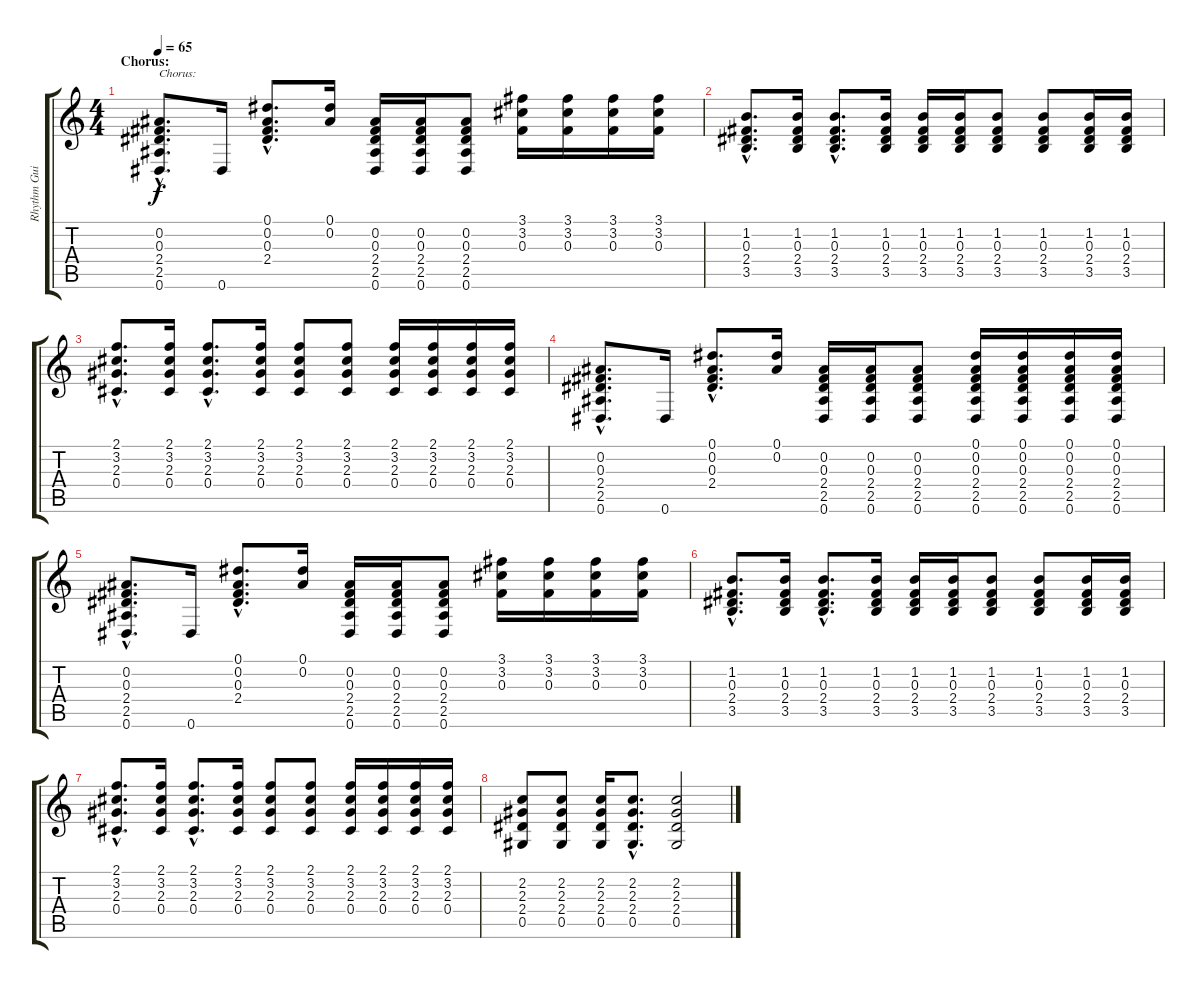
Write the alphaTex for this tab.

\track ("Rhythm Guitar 2" "Rhythm Gui") {instrument overdrivenguitar}
\staff {score tabs}
\tuning (Eb4 Bb3 Gb3 Db3 Ab2 Eb2) {hide}
\ts (4 4)
\section ("" "Chorus:")
\tempo 65
\clef g2
\ks c
(0.2{hac} 0.3{hac} 2.4{hac} 2.5{hac} 0.6{hac}).8{d txt "Chorus:" dy f} 0.6.16 (0.1{hac} 0.2{hac} 0.3{hac} 2.4{hac}).8{d} (0.1 0.2).16 (0.2 0.3 2.4 2.5 0.6).16 (0.2 0.3 2.4 2.5 0.6).16 (0.2 0.3 2.4 2.5 0.6).8 (3.1 3.2 0.3).16 (3.1 3.2 0.3).16 (3.1 3.2 0.3).16 (3.1 3.2 0.3).16 |
(1.2{hac} 0.3{hac} 2.4{hac} 3.5{hac}).8{d} (1.2 0.3 2.4 3.5).16 (1.2{hac} 0.3{hac} 2.4{hac} 3.5{hac}).8{d} (1.2 0.3 2.4 3.5).16 (1.2 0.3 2.4 3.5).16 (1.2 0.3 2.4 3.5).16 (1.2 0.3 2.4 3.5).8 (1.2 0.3 2.4 3.5).8 (1.2 0.3 2.4 3.5).16 (1.2 0.3 2.4 3.5).16 |
(2.1{hac} 3.2{hac} 2.3{hac} 0.4{hac}).8{d} (2.1 3.2 2.3 0.4).16 (2.1{hac} 3.2{hac} 2.3{hac} 0.4{hac}).8{d} (2.1 3.2 2.3 0.4).16 (2.1 3.2 2.3 0.4).8 (2.1 3.2 2.3 0.4).8 (2.1 3.2 2.3 0.4).16 (2.1 3.2 2.3 0.4).16 (2.1 3.2 2.3 0.4).16 (2.1 3.2 2.3 0.4).16 |
(0.2{hac} 0.3{hac} 2.4{hac} 2.5{hac} 0.6{hac}).8{d} 0.6.16 (0.1{hac} 0.2{hac} 0.3{hac} 2.4{hac}).8{d} (0.1 0.2).16 (0.2 0.3 2.4 2.5 0.6).16 (0.2 0.3 2.4 2.5 0.6).16 (0.2 0.3 2.4 2.5 0.6).8 (0.1 0.2 0.3 2.4 2.5 0.6).16 (0.1 0.2 0.3 2.4 2.5 0.6).16 (0.1 0.2 0.3 2.4 2.5 0.6).16 (0.1 0.2 0.3 2.4 2.5 0.6).16 |
(0.2{hac} 0.3{hac} 2.4{hac} 2.5{hac} 0.6{hac}).8{d} 0.6.16 (0.1{hac} 0.2{hac} 0.3{hac} 2.4{hac}).8{d} (0.1 0.2).16 (0.2 0.3 2.4 2.5 0.6).16 (0.2 0.3 2.4 2.5 0.6).16 (0.2 0.3 2.4 2.5 0.6).8 (3.1 3.2 0.3).16 (3.1 3.2 0.3).16 (3.1 3.2 0.3).16 (3.1 3.2 0.3).16 |
(1.2{hac} 0.3{hac} 2.4{hac} 3.5{hac}).8{d} (1.2 0.3 2.4 3.5).16 (1.2{hac} 0.3{hac} 2.4{hac} 3.5{hac}).8{d} (1.2 0.3 2.4 3.5).16 (1.2 0.3 2.4 3.5).16 (1.2 0.3 2.4 3.5).16 (1.2 0.3 2.4 3.5).8 (1.2 0.3 2.4 3.5).8 (1.2 0.3 2.4 3.5).16 (1.2 0.3 2.4 3.5).16 |
(2.1{hac} 3.2{hac} 2.3{hac} 0.4{hac}).8{d} (2.1 3.2 2.3 0.4).16 (2.1{hac} 3.2{hac} 2.3{hac} 0.4{hac}).8{d} (2.1 3.2 2.3 0.4).16 (2.1 3.2 2.3 0.4).8 (2.1 3.2 2.3 0.4).8 (2.1 3.2 2.3 0.4).16 (2.1 3.2 2.3 0.4).16 (2.1 3.2 2.3 0.4).16 (2.1 3.2 2.3 0.4).16 |
(2.2 2.3 2.4 0.5).8 (2.2 2.3 2.4 0.5).8 (2.2 2.3 2.4 0.5).16 (2.2{hac} 2.3{hac} 2.4{hac} 0.5{hac}).8{d} (2.2 2.3 2.4 0.5).2
